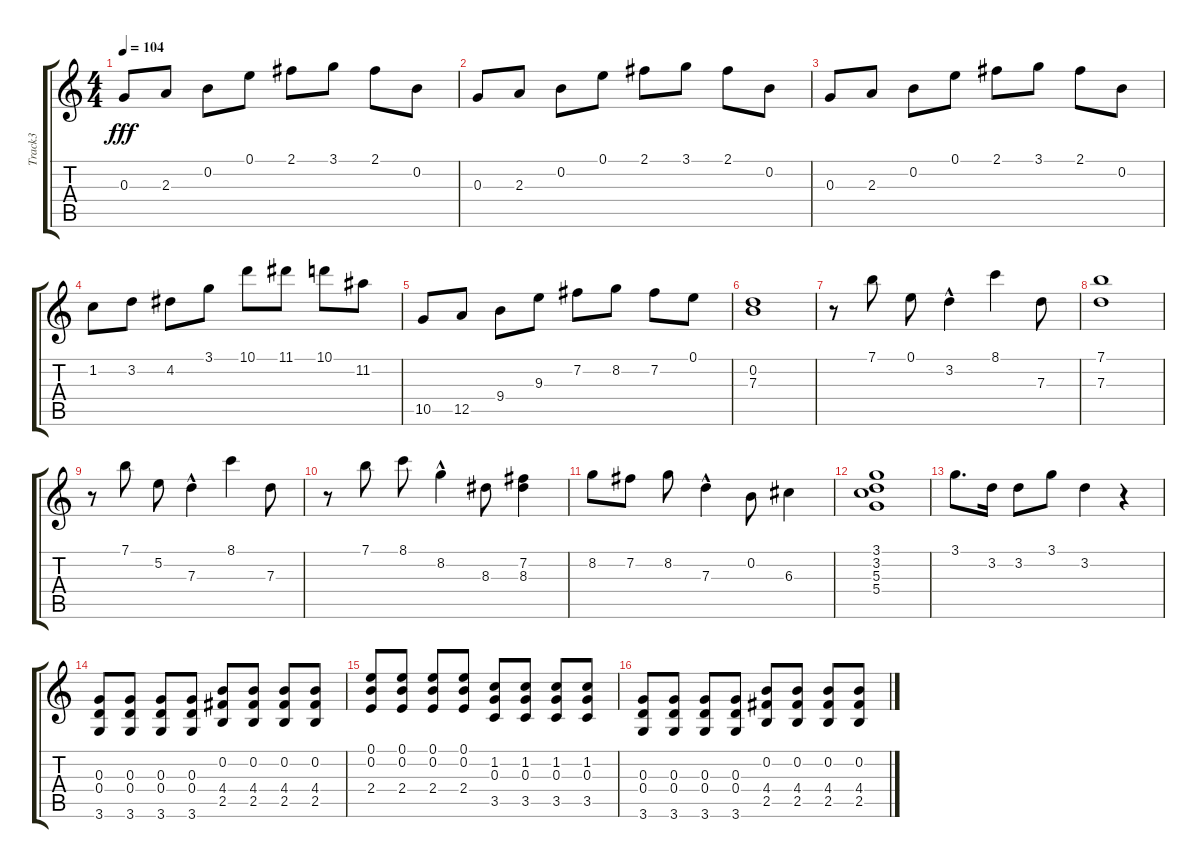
\track ("Track3" "Track3") {instrument distortionguitar}
\staff {score tabs}
\tuning (E4 B3 G3 D3 A2 E2) {hide}
\ts (4 4)
\tempo 104
\clef g2
\ks c
0.3.8{dy fff} 2.3.8 0.2.8 0.1.8 2.1.8 3.1.8 2.1.8 0.2.8 |
0.3.8 2.3.8 0.2.8 0.1.8 2.1.8 3.1.8 2.1.8 0.2.8 |
0.3.8 2.3.8 0.2.8 0.1.8 2.1.8 3.1.8 2.1.8 0.2.8 |
1.2.8 3.2.8 4.2.8 3.1.8 10.1.8 11.1.8 10.1.8 11.2.8 |
10.5.8 12.5.8 9.4.8 9.3.8 7.2.8 8.2.8 7.2.8 0.1.8 |
(0.2 7.3).1 |
r.8 7.1.8 0.1.8 3.2{hac}.4 8.1.4 7.3.8 |
(7.1 7.3).1 |
r.8 7.1.8 5.2.8 7.3{hac}.4 8.1.4 7.3.8 |
r.8 7.1.8 8.1.8 8.2{hac}.4 8.3.8 (7.2 8.3).4 |
8.2.8 7.2.8 8.2.8 7.3{hac}.4 0.2.8 6.3.4 |
(3.1 3.2 5.3 5.4).1 |
3.1.8{d} 3.2.16 3.2.8 3.1.8 3.2.4 r.4 |
(0.3 0.4 3.6).8{instrument overdrivenguitar} (0.3 0.4 3.6).8 (0.3 0.4 3.6).8 (0.3 0.4 3.6).8 (0.2 4.4 2.5).8 (0.2 4.4 2.5).8 (0.2 4.4 2.5).8 (0.2 4.4 2.5).8 |
(0.1 0.2 2.4).8 (0.1 0.2 2.4).8 (0.1 0.2 2.4).8 (0.1 0.2 2.4).8 (1.2 0.3 3.5).8 (1.2 0.3 3.5).8 (1.2 0.3 3.5).8 (1.2 0.3 3.5).8 |
(0.3 0.4 3.6).8 (0.3 0.4 3.6).8 (0.3 0.4 3.6).8 (0.3 0.4 3.6).8 (0.2 4.4 2.5).8 (0.2 4.4 2.5).8 (0.2 4.4 2.5).8 (0.2 4.4 2.5).8
